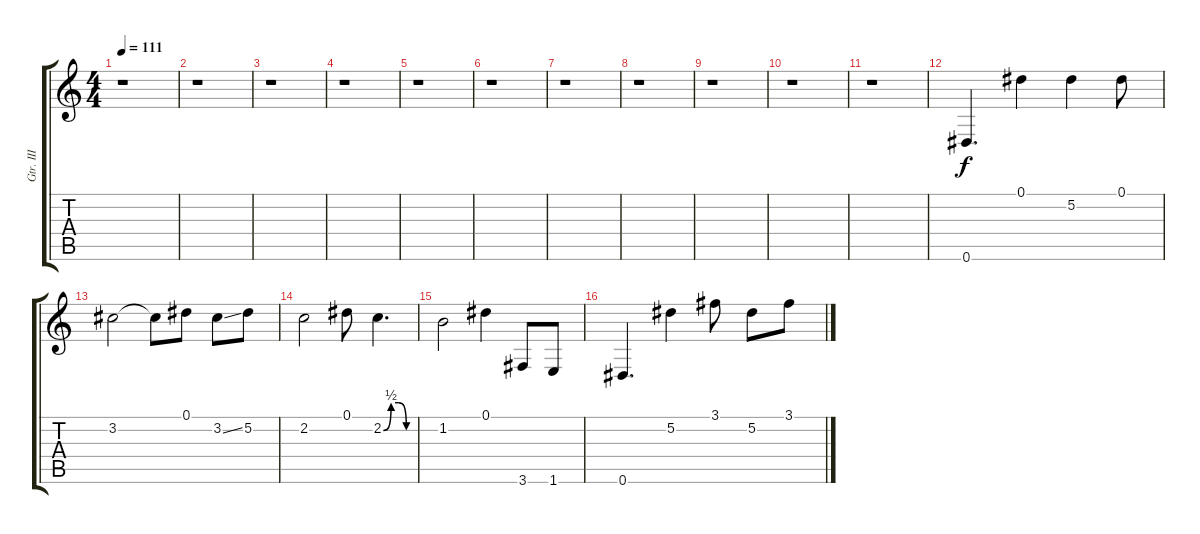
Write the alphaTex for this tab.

\track ("Gtr. III" "Gtr. III") {instrument distortionguitar}
\staff {score tabs}
\tuning (Eb4 Bb3 Gb3 Db3 Ab2 Eb2) {hide}
\ts (4 4)
\tempo 111
\clef g2
\ks c
r.1{dy f} |
r.1 |
r.1 |
r.1 |
r.1 |
r.1 |
r.1 |
r.1 |
r.1 |
r.1 |
r.1 |
0.6.4{d} 0.1.4 5.2.4 0.1.8 |
3.2.2 3.2{t}.8 0.1.8 3.2{ss}.8 5.2.8 |
2.2.2 0.1.8 2.2{be (custom 0 0 15 2 30 2 45 0 60 0)}.4{d} |
1.2.2 0.1.4 3.6.8 1.6.8 |
0.6.4{d} 5.2.4 3.1.8 5.2.8 3.1.8
